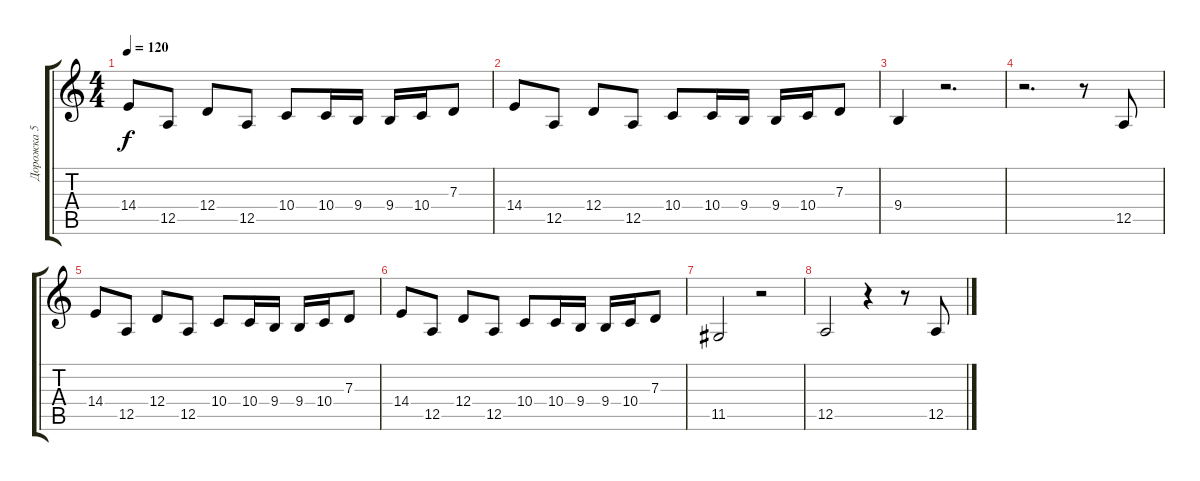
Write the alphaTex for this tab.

\track ("Дорожка 5" "Дорожка 5") {instrument vibraphone}
\staff {score tabs}
\tuning (E4 B3 G3 D3 A2 E2) {hide}
\ts (4 4)
\tempo 120
\clef g2
\ks c
14.4.8{dy f} 12.5.8 12.4.8 12.5.8 10.4.8 10.4.16 9.4.16 9.4.16 10.4.16 7.3.8 |
14.4.8 12.5.8 12.4.8 12.5.8 10.4.8 10.4.16 9.4.16 9.4.16 10.4.16 7.3.8 |
9.4.4 r.2{d} |
r.2{d} r.8 12.5.8 |
14.4.8 12.5.8 12.4.8 12.5.8 10.4.8 10.4.16 9.4.16 9.4.16 10.4.16 7.3.8 |
14.4.8 12.5.8 12.4.8 12.5.8 10.4.8 10.4.16 9.4.16 9.4.16 10.4.16 7.3.8 |
11.5.2 r.2 |
12.5.2 r.4 r.8 12.5.8
